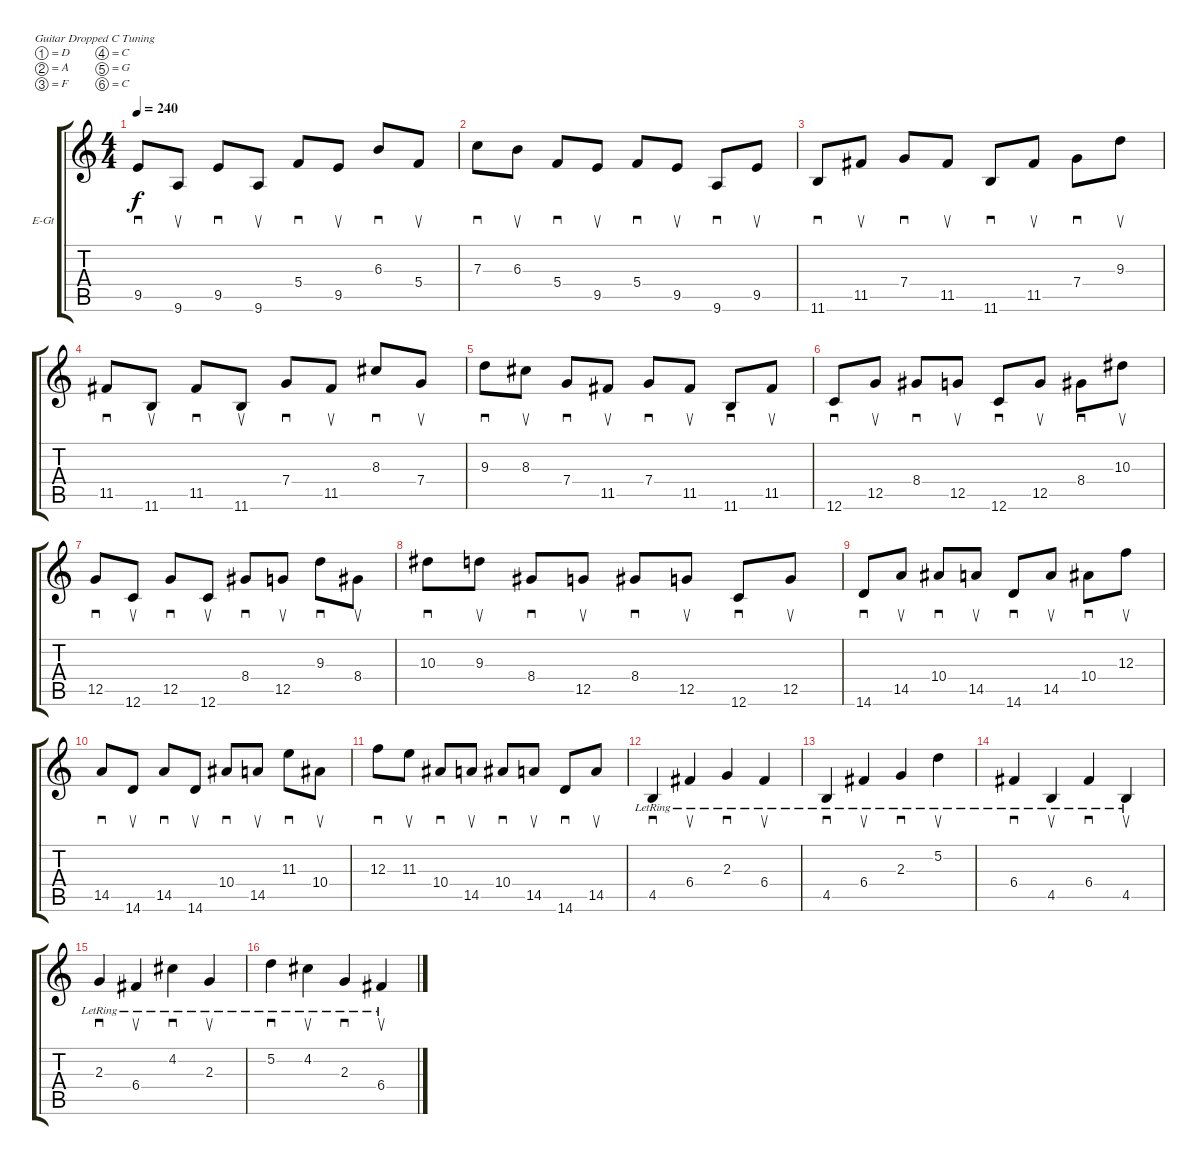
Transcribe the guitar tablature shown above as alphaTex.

\bracketExtendMode groupsimilarinstruments
\firstSystemTrackNameOrientation horizontal
\otherSystemsTrackNameOrientation horizontal
\track ("Electric Guitar 2" "E-Gt") {instrument distortionguitar}
\staff {score tabs}
\tuning (D4 A3 F3 C3 G2 C2)
\ts (4 4)
\tempo 240
\clef g2
\ks c
9.5.8{sd dy f} 9.6.8{su} 9.5.8{sd} 9.6.8{su} 5.4.8{sd} 9.5.8{su} 6.3.8{sd} 5.4.8{su} |
7.3.8{sd} 6.3.8{su} 5.4.8{sd} 9.5.8{su} 5.4.8{sd} 9.5.8{su} 9.6.8{sd} 9.5.8{su} |
11.6.8{sd} 11.5.8{su} 7.4.8{sd} 11.5.8{su} 11.6.8{sd} 11.5.8{su} 7.4.8{sd} 9.3.8{su} |
11.5.8{sd} 11.6.8{su} 11.5.8{sd} 11.6.8{su} 7.4.8{sd} 11.5.8{su} 8.3.8{sd} 7.4.8{su} |
9.3.8{sd} 8.3.8{su} 7.4.8{sd} 11.5.8{su} 7.4.8{sd} 11.5.8{su} 11.6.8{sd} 11.5.8{su} |
12.6.8{sd} 12.5.8{su} 8.4.8{sd} 12.5.8{su} 12.6.8{sd} 12.5.8{su} 8.4.8{sd} 10.3.8{su} |
12.5.8{sd} 12.6.8{su} 12.5.8{sd} 12.6.8{su} 8.4.8{sd} 12.5.8{su} 9.3.8{sd} 8.4.8{su} |
10.3.8{sd} 9.3.8{su} 8.4.8{sd} 12.5.8{su} 8.4.8{sd} 12.5.8{su} 12.6.8{sd} 12.5.8{su} |
14.6.8{sd} 14.5.8{su} 10.4.8{sd} 14.5.8{su} 14.6.8{sd} 14.5.8{su} 10.4.8{sd} 12.3.8{su} |
14.5.8{sd} 14.6.8{su} 14.5.8{sd} 14.6.8{su} 10.4.8{sd} 14.5.8{su} 11.3.8{sd} 10.4.8{su} |
12.3.8{sd} 11.3.8{su} 10.4.8{sd} 14.5.8{su} 10.4.8{sd} 14.5.8{su} 14.6.8{sd} 14.5.8{su} |
4.5{lr}.4{sd} 6.4{lr}.4{su} 2.3{lr}.4{sd} 6.4{lr}.4{su} |
4.5{lr}.4{sd} 6.4{lr}.4{su} 2.3{lr}.4{sd} 5.2{lr}.4{su} |
6.4{lr}.4{sd} 4.5{lr}.4{su} 6.4{lr}.4{sd} 4.5{lr}.4{su} |
2.3{lr}.4{sd} 6.4{lr}.4{su} 4.2{lr}.4{sd} 2.3{lr}.4{su} |
5.2{lr}.4{sd} 4.2{lr}.4{su} 2.3{lr}.4{sd} 6.4{lr}.4{su}
